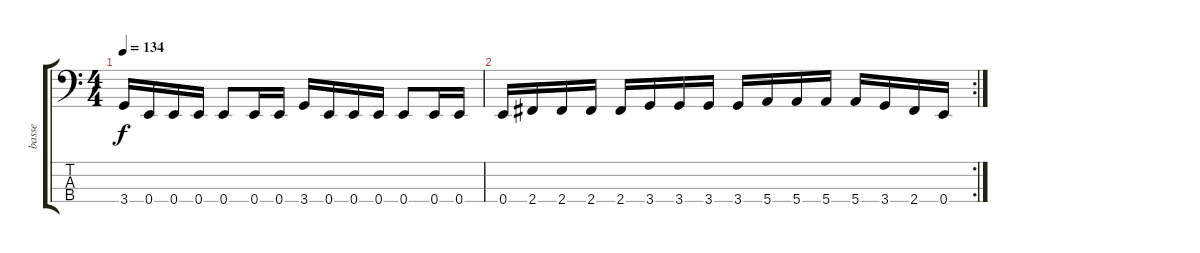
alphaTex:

\track ("basse" "basse") {instrument electricbassfinger}
\staff {score tabs}
\tuning (G2 D2 A1 E1) {hide}
\ts (4 4)
\tempo 134
\clef f4
\ks c
3.4.16{dy f} 0.4.16 0.4.16 0.4.16 0.4.8 0.4.16 0.4.16 3.4.16 0.4.16 0.4.16 0.4.16 0.4.8 0.4.16 0.4.16 |
\rc 2
0.4.16 2.4.16 2.4.16 2.4.16 2.4.16 3.4.16 3.4.16 3.4.16 3.4.16 5.4.16 5.4.16 5.4.16 5.4.16 3.4.16 2.4.16 0.4.16
